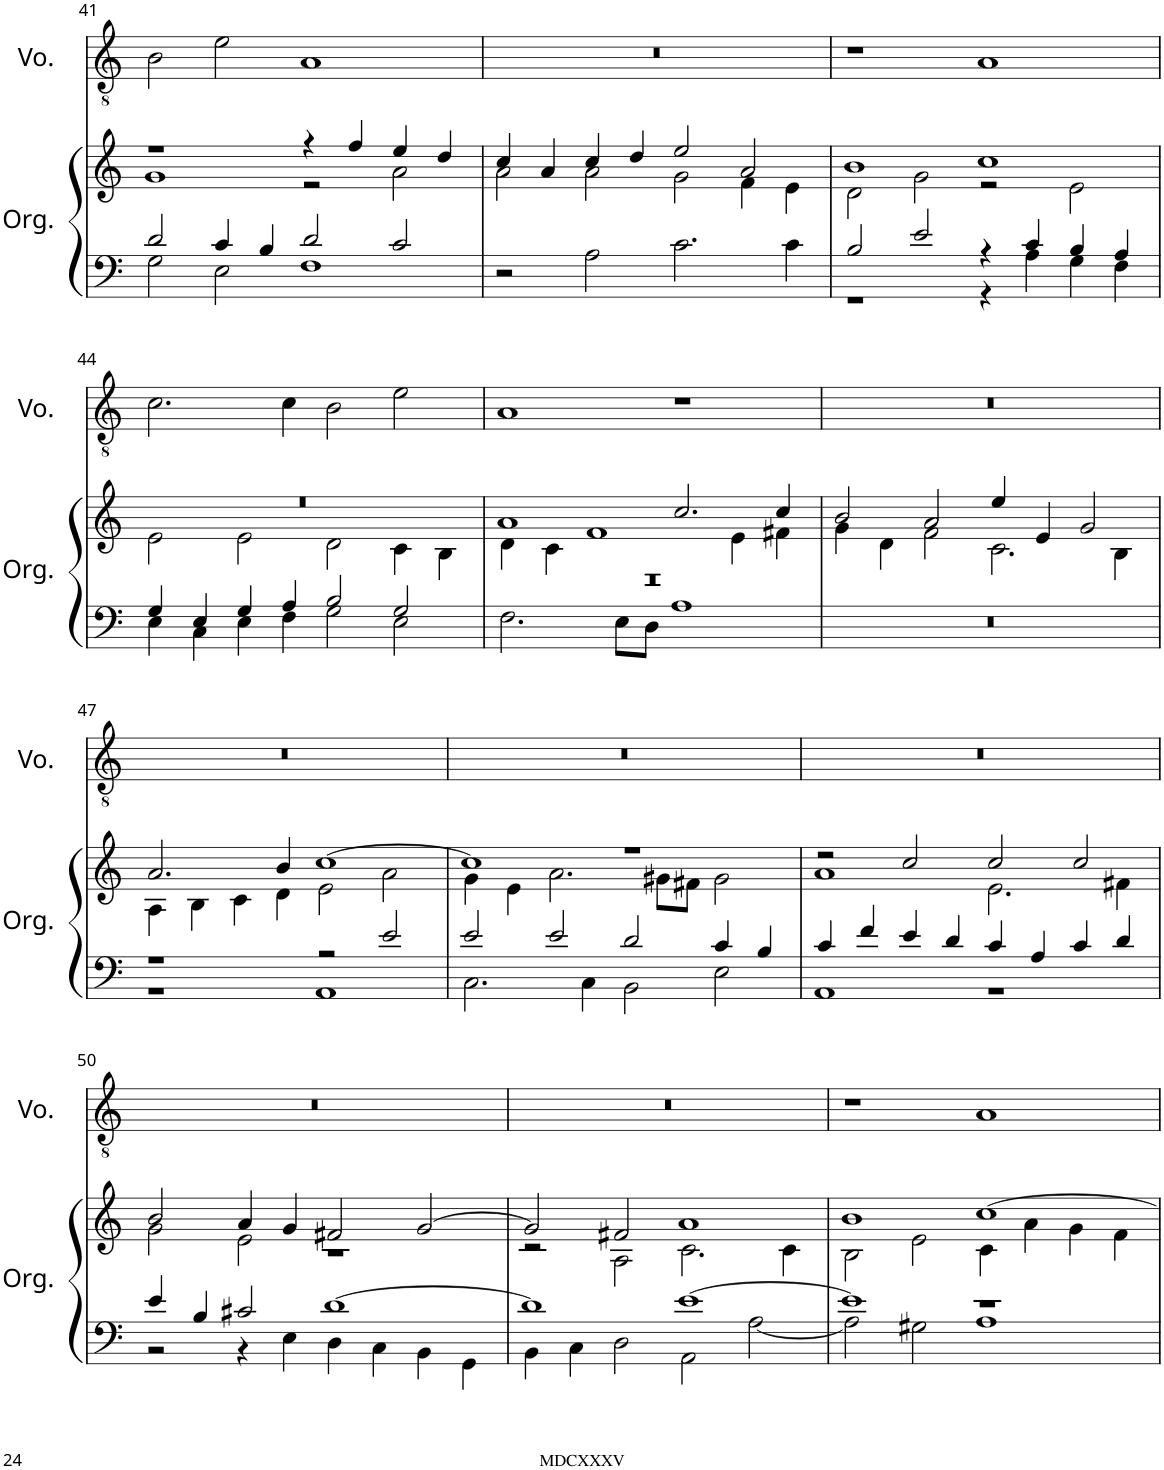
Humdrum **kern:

**kern	**kern	**kern
*part2	*part2	*part1
*staff3	*staff2	*staff1
*I"Organ	*	*I"Voice
*I'Org.	*	*I'Vo.
!!LO:PB:g=z
*clefF4	*clefG2	*clefGv2
*k[]	*k[]	*k[]
*M4/2	*M4/2	*M4/2
=41	=41	=41
*^	*^	*
2d/	2G\	1r	1g	2B\
4c/	2E\	.	.	2e\
4B/	.	.	.	.
2d/	1F	4r	2r	1A
.	.	4ff/	.	.
2c/	.	4ee/	2a\	.
.	.	4dd/	.	.
*v	*v	*	*	*
=42	=42	=42	=42
2r	4cc/	2a\	0r
.	4a/	.	.
2A\	4cc/	2a\	.
.	4dd/	.	.
2.c\	2ee/	2g\	.
.	2a/	4f\	.
4c\	.	4e\	.
=43	=43	=43	=43
*^	*	*	*
2B/	1r	1b	2d\	1r
2e/	.	.	2g\	.
4r	4r	1cc	2r	1A
4c/	4A\	.	.	.
4B/	4G\	.	2e\	.
4A/	4F\	.	.	.
!!LO:LB:g=z
=44	=44	=44	=44	=44
4G/	4E\	0r	2e\	2.c\
4E/	4C\	.	.	.
4G/	4E\	.	2e\	.
4A/	4F\	.	.	4c\
2B/	2G\	.	2d\	2B\
2G/	2E\	.	4c\	2e\
.	.	.	4B\	.
=45	=45	=45	=45	=45
0r	2.F\	1a	4d\	1A
.	.	.	4c\	.
.	.	.	1f	.
.	8E\L	.	.	.
.	8D\J	.	.	.
.	1A	2.cc/	.	1r
.	.	.	4e\	.
.	.	4cc/	4f#X\	.
*v	*v	*	*	*
=46	=46	=46	=46
0r	2b/	4g\	0r
.	.	4d\	.
.	2a/	2f\	.
.	4ee/	2.c\	.
.	4e/	.	.
.	2g/	.	.
.	.	4B\	.
!!LO:LB:g=z
=47	=47	=47	=47
*^	*	*	*
1r	1r	2.a/	4A\	0r
.	.	.	4B\	.
.	.	.	4c\	.
.	.	4b/	4d\	.
2r	1AA	[1cc	2e\	.
2e/	.	.	2a\	.
=48	=48	=48	=48	=48
2e/	2.C\	1cc]	4g\	0r
.	.	.	4e\	.
2e/	.	.	2.a\	.
.	4C\	.	.	.
2d/	2BB\	1r	.	.
.	.	.	8g#X\L	.
.	.	.	8f#X\J	.
4c/	2E\	.	2g#\	.
4B/	.	.	.	.
=49	=49	=49	=49	=49
4c/	1AA	2r	1a	0r
4f/	.	.	.	.
4e/	.	2cc/	.	.
4d/	.	.	.	.
4c/	1r	2cc/	2.e\	.
4A/	.	.	.	.
4c/	.	2cc/	.	.
4d/	.	.	4f#X\	.
!!LO:LB:g=z
=50	=50	=50	=50	=50
4e/	2r	2b/	2g\	0r
4B/	.	.	.	.
2c#X/	4r	4a/	2e\	.
.	4E\	4g/	.	.
[1d	4D\	2f#X/	1r	.
.	4C\	.	.	.
.	4BB\	[2g/	.	.
.	4GG\	.	.	.
=51	=51	=51	=51	=51
1d]	4BB\	2g/]	2r	0r
.	4C\	.	.	.
.	2D\	2f#X/	2A\	.
[1e	2AA\	1a	2.c\	.
.	[2A\	.	.	.
.	.	.	4c\	.
=52	=52	=52	=52	=52
1e]	2A\]	1b	2B\	1r
.	2G#X\	.	2e\	.
1r	1A	[1cc	4c\	1A
.	.	.	4a\	.
.	.	.	4g\	.
.	.	.	4f\	.
*v	*v	*	*	*
*	*v	*v	*
=	=	=
*-	*-	*-
